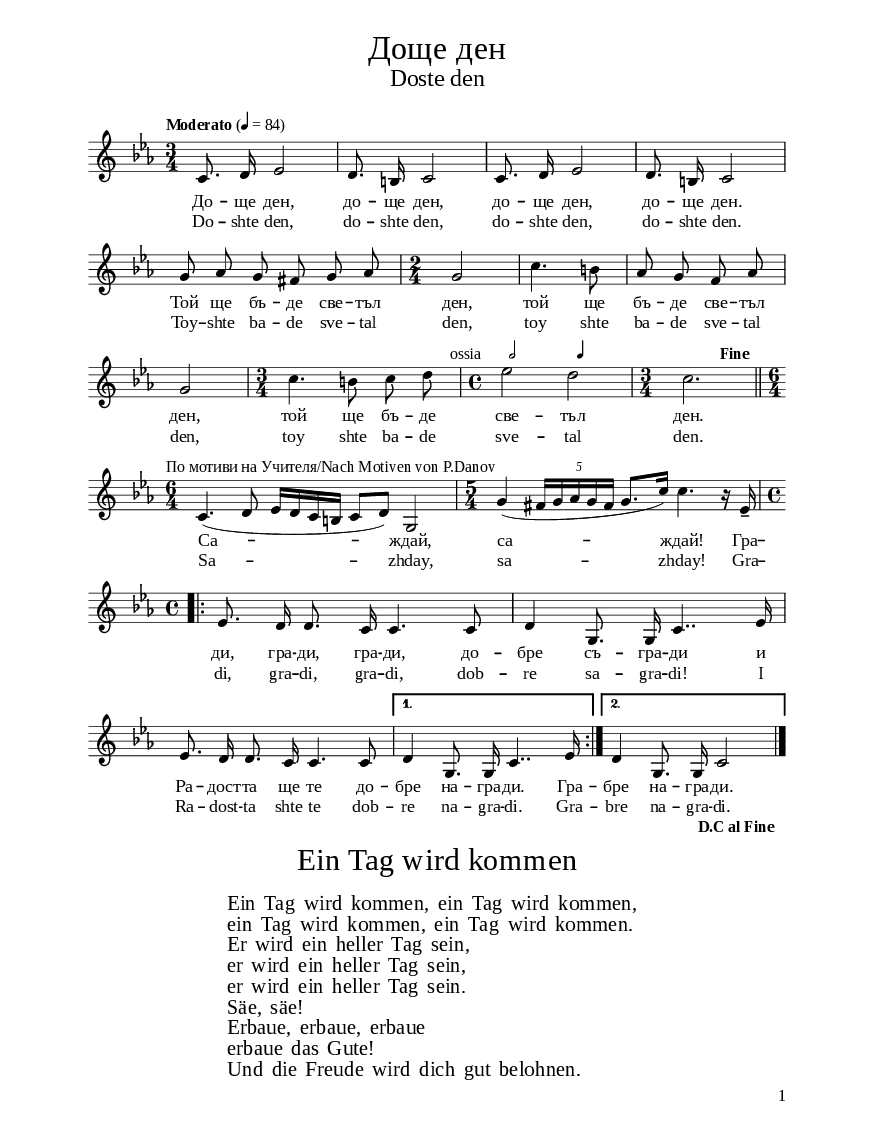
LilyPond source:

\version "2.24.0"

% include paper part and global functions
\include "include/globals.ily"

\bookpart {
  \include "include/bookpart-paper.ily"
  \score {
    \include "include/score-layout.ily"



    \new Voice \absolute {
      \clef treble
      \key c \minor
      \time 3/4
      \tempoFunc "Moderato" 4 "84"

      \autoBeamOff


      c'8. d'16 es'2 | d'8. b16 c'2 | c'8. d'16 es'2 |  d'8. b16 c'2 \break |

      g'8 as'8 g'8 fis'8 g'8 as'8 | \time 2/4  g'2 | c''4. b'8 | as'8 g'8 f'8 as'8 \break |


      g'2 | \time 3/4  c''4. b'8 c''8

      \tempo \markup {
        % make tempo note smaller
        \concat {
          \normal-text { "       ossia       "  }
          \fontsize #-4 \general-align #Y #DOWN \note {2} #0.8
          \normal-text { "                "  }
          \fontsize #-4 \general-align #Y #DOWN \note {4} #0.8
          "                                   Fine"
        }
      }


      d''8 | \time 4/4  es''2 d''2 | \time 3/4  | c''2. \bar "||" \break |


      \autoBeamOn

      \time 6/4  \tempo \markup {
        % make tempo note smaller
        \concat {
          \normal-text {"По мотиви на Учителя/Nach Motiven von P.Danov"}
        }
      } c'4. ( d'8 es'16 d'16 c'16 b16 c'8 d'8 ) g2 | \time 5/4  g'4 ( \once \override TupletBracket.stencil = ##f
      \times 4/5  {
        fis'16 g'16 as'16 g'16 fis'16
      } g'8. c''16 ) c''4. r16 es'16 -- \break |

      \autoBeamOff
      \time 4/4  \repeat volta 2 {
        es'8. d'16 d'8. c'16 c'4. c'8 | d'4 g8. g16 c'4.. es'16 \break |

        es'8. d'16 d'8. c'16 c'4. c'8 |
      }  \alternative {
        { d'4 g8. g16 c'4.. es'16 | }
        { d'4 g8. g16 c'2 }
      }
      \bar "|."
    }

    \addlyrics {
      До  --  ще
      ден,   до  --  ще   ден,   до  --  ще   ден,   до  --  ще   ден.
      Той   ще   бъ  --  де   све  --  тъл   ден,   той   ще   бъ  --
      де   све  --  тъл   ден,   той   ще   бъ  --  де   све  --  тъл
      ден.   Са  --  ждай,   са  --  ждай!   Гра  --  ди,   гра  --  ди,
      гра  --  ди,   до  --  бре   съ  --  гра  --  ди   и   Ра  --
      дост  --  та   ще   те   до  --  бре   на  --  гра  --  ди.   Гра
      --  бре   на  --  гра  --  ди.
    }
    \addlyrics {
      Do -- shte  den,
      do -- shte  den,  do -- shte  den,  do -- shte  den.  Toy -- shte ba
      -- de sve -- tal  den,  toy shte ba -- de sve -- tal  den,  toy shte
      ba -- de sve -- tal  den.  Sa --  zhday,  sa --  zhday!  Gra --
      di,  gra --  di,  gra --  di,  dob -- re sa -- gra --  di!  I Ra --
      dost -- ta shte te dob -- re na -- gra --  di.  Gra -- bre na -- gra
      --  di.
    }

    \header {
      title = \titleFunc "Доще ден" "Doste den"
    }

    \midi{}
  } % score


  \markup \dc-one "D.C al Fine"

  %

  % include foreign translation(s) of the song


  \version "2.24.0"

\markup \fill-line { \fontsize #deTitleFontSize "Ein Tag wird kommen" }
\markup \null
\markup \null
\markup \fontsize #deCoupletFontSize {
  \hspace #12
  \override #`(baseline-skip . ,deCoupletBaselineSkip)

  \column {

    \line { " "Ein Tag wird kommen, ein Tag wird kommen,}

    \line { " "ein Tag wird kommen, ein Tag wird kommen.}

    \line { " "Er wird ein heller Tag sein,}

    \line { " "er wird ein heller Tag sein,}

    \line { " "er wird ein heller Tag sein.}
    \line { " "Säe, säe!}

    \line { " "Erbaue, erbaue, erbaue }

    \line { " "erbaue das Gute!}

    \line { " "Und die Freude wird dich gut belohnen.}
  }
}


} % bookpart
